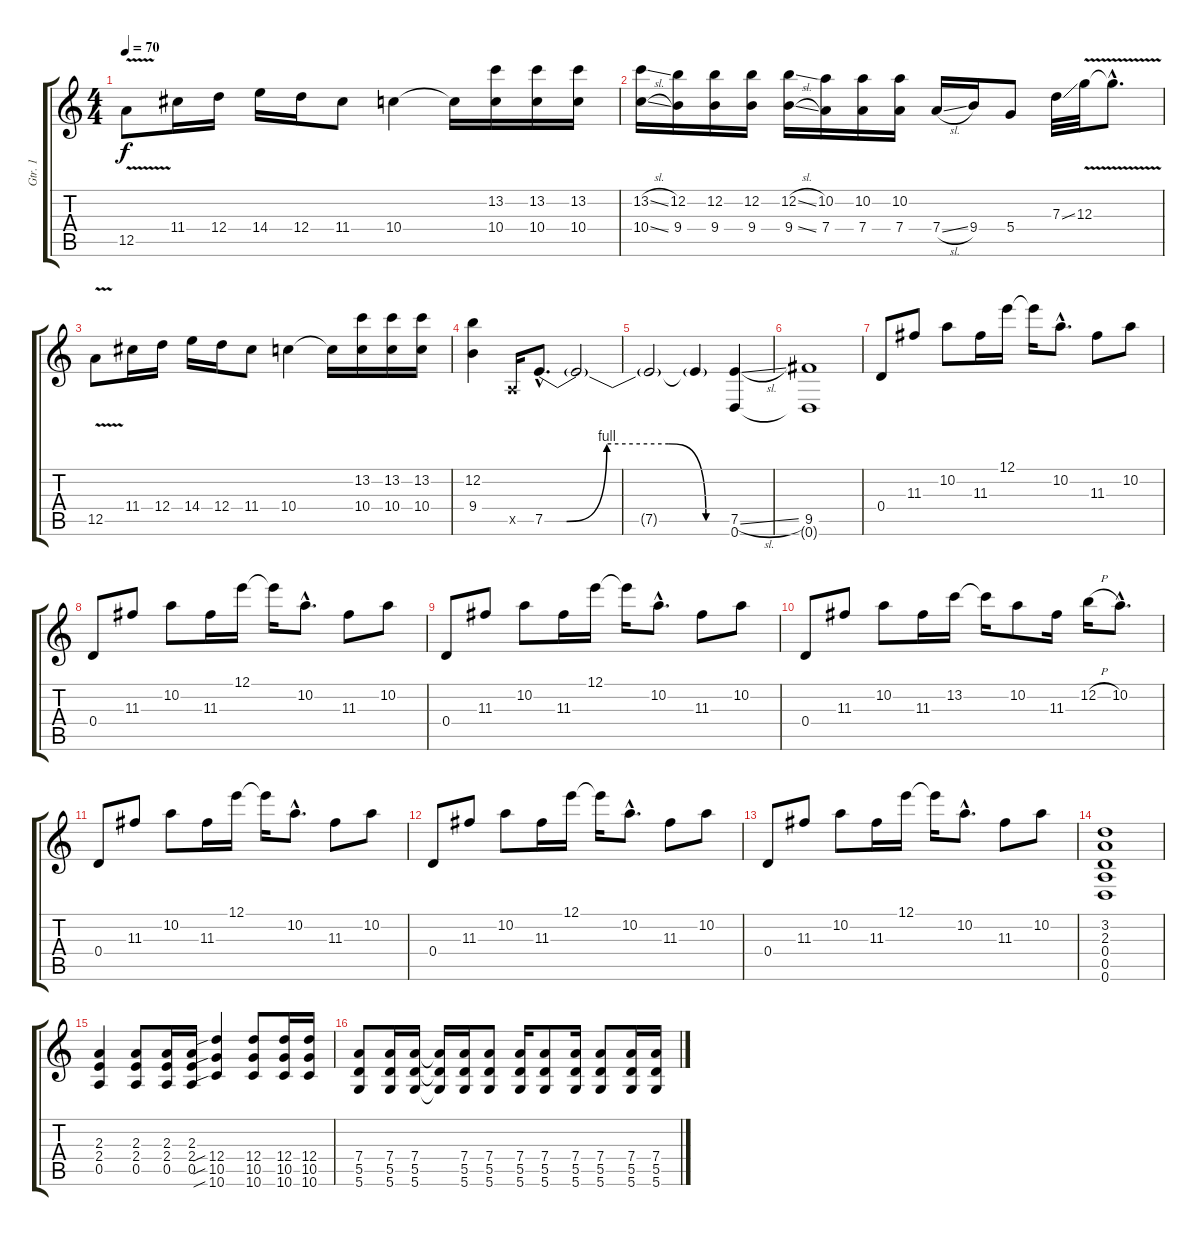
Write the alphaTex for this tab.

\track ("Gtr. 1" "Gtr. 1") {instrument electricguitarclean}
\staff {score tabs}
\tuning (E4 B3 G3 D3 A2 D2) {hide}
\ts (4 4)
\tempo 70
\clef g2
\ks c
12.5{v}.8{dy f} 11.4.16 12.4.16 14.4.16 12.4.16 11.4.8 10.4.4 10.4{t}.16 (13.2 10.4).16 (13.2 10.4).16 (13.2 10.4).16 |
(13.2{sl} 10.4{sl}).16 (12.2 9.4).16 (12.2 9.4).16 (12.2 9.4).16 (12.2{sl} 9.4{sl}).16 (10.2 7.4).16 (10.2 7.4).16 (10.2 7.4).16 7.4{sl}.16 9.4.16 5.4.8 7.3{ss}.32 12.3{v}.32 12.3{hac t}.8{d} |
12.5{v}.8 11.4.16 12.4.16 14.4.16 12.4.16 11.4.8 10.4.4 10.4{t}.16 (13.2 10.4).16 (13.2 10.4).16 (13.2 10.4).16 |
(12.2 9.4).4 0.5{x}.16 7.5{be (custom 0 0 7 0 20 4 40 4 52 0 60 0) hac}.8{d} 7.5{t}.2 |
7.5{t}.2 7.5{t}.4 (7.5{sl} 0.6).4 |
(9.5 0.6{t}).1 |
0.4.8{instrument electricguitarclean} 11.3.8 10.2.8 11.3.16 12.1.16 12.1{t}.16 10.2{hac}.8{d} 11.3.8 10.2.8 |
0.4.8 11.3.8 10.2.8 11.3.16 12.1.16 12.1{t}.16 10.2{hac}.8{d} 11.3.8 10.2.8 |
0.4.8 11.3.8 10.2.8 11.3.16 12.1.16 12.1{t}.16 10.2{hac}.8{d} 11.3.8 10.2.8 |
0.4.8 11.3.8 10.2.8 11.3.16 13.2.16 13.2{t}.16 10.2.8 11.3.16 12.2{h}.16 10.2{hac}.8{d} |
0.4.8 11.3.8 10.2.8 11.3.16 12.1.16 12.1{t}.16 10.2{hac}.8{d} 11.3.8 10.2.8 |
0.4.8 11.3.8 10.2.8 11.3.16 12.1.16 12.1{t}.16 10.2{hac}.8{d} 11.3.8 10.2.8 |
0.4.8 11.3.8 10.2.8 11.3.16 12.1.16 12.1{t}.16 10.2{hac}.8{d} 11.3.8 10.2.8 |
(3.2 2.3 0.4 0.5 0.6).1 |
(2.3 2.4 0.5).4{instrument overdrivenguitar} (2.3 2.4 0.5).8 (2.3 2.4 0.5).16 (2.3 2.4 0.5).16 (12.4{sib} 10.5{sib} 10.6{sib}).4 (12.4 10.5 10.6).8 (12.4 10.5 10.6).16 (12.4 10.5 10.6).16 |
(7.4 5.5 5.6).8 (7.4 5.5 5.6).16 (7.4 5.5 5.6).16 (7.4{t} 5.5{t} 5.6{t}).16 (7.4 5.5 5.6).16 (7.4 5.5 5.6).8 (7.4 5.5 5.6).16 (7.4 5.5 5.6).8 (7.4 5.5 5.6).16 (7.4 5.5 5.6).8 (7.4 5.5 5.6).16 (7.4 5.5 5.6).16
